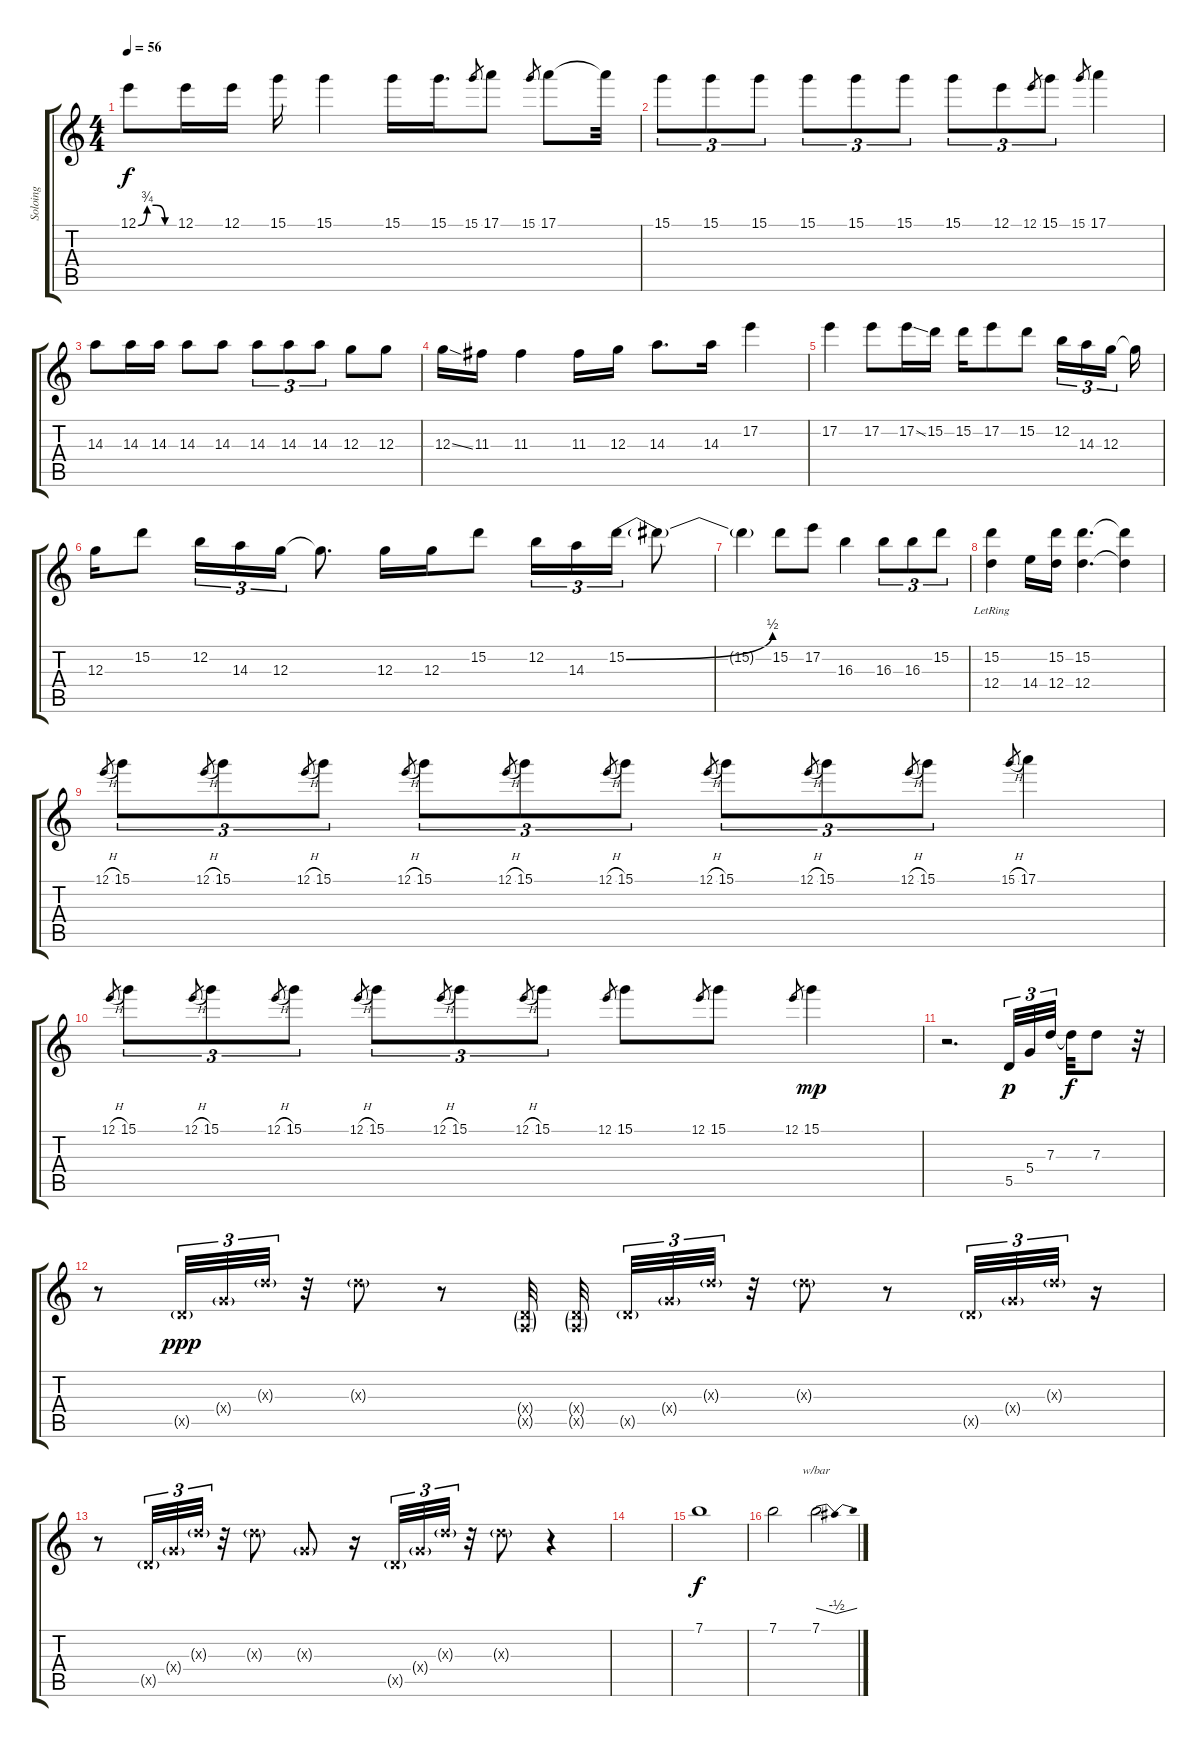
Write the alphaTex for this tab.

\track ("Soloing" "Soloing") {instrument overdrivenguitar}
\staff {score tabs}
\tuning (E4 B3 G3 D3 A2 D2) {hide}
\ts (4 4)
\tempo 56
\clef g2
\ks c
12.1{be (custom 0 0 15 3 30 3 45 0 60 0)}.8{dy f} 12.1.16 12.1.16 15.1.16 15.1.4 15.1.16 15.1.16{d} 15.1.8{gr} 17.1.8 15.1.8{gr} 17.1.8 17.1{t}.32 |
15.1.8{tu (3 2)} 15.1.8{tu (3 2)} 15.1.8{tu (3 2)} 15.1.8{tu (3 2)} 15.1.8{tu (3 2)} 15.1.8{tu (3 2)} 15.1.8{tu (3 2)} 12.1.8{tu (3 2)} 12.1.8{gr} 15.1.8{tu (3 2)} 15.1.8{gr} 17.1.4 |
14.3.8 14.3.16 14.3.16 14.3.8 14.3.8 14.3.8{tu (3 2)} 14.3.8{tu (3 2)} 14.3.8{tu (3 2)} 12.3.8 12.3.8 |
12.3{ss}.16 11.3.16 11.3.4 11.3.16 12.3.16 14.3.8{d} 14.3.16 17.2.4 |
17.2.4 17.2.8 17.2{ss}.16 15.2.16 15.2.16 17.2.8 15.2.8 12.2.16{tu (3 2)} 14.3.16{tu (3 2)} 12.3.16{tu (3 2)} 12.3{t}.16 |
12.3.16 15.2.8 12.2.16{tu (3 2)} 14.3.16{tu (3 2)} 12.3.16{tu (3 2)} 12.3{t}.8{d} 12.3.16 12.3.16 15.2.8 12.2.16{tu (3 2)} 14.3.16{tu (3 2)} 15.2{be (bend 0 0 60 2)}.16{tu (3 2)} 15.2{t}.8 |
15.2{t}.4 15.2.8 17.2.8 16.3.4 16.3.8{tu (3 2)} 16.3.8{tu (3 2)} 15.2.8{tu (3 2)} |
(15.2{lr} 12.4).4 14.4.16 (15.2 12.4).16 (15.2 12.4).4{d} (15.2{t} 12.4{t}).4 |
12.1{h}.8{gr} 15.1.8{tu (3 2)} 12.1{h}.8{gr} 15.1.8{tu (3 2)} 12.1{h}.8{gr} 15.1.8{tu (3 2)} 12.1{h}.8{gr} 15.1.8{tu (3 2)} 12.1{h}.8{gr} 15.1.8{tu (3 2)} 12.1{h}.8{gr} 15.1.8{tu (3 2)} 12.1{h}.8{gr} 15.1.8{tu (3 2)} 12.1{h}.8{gr} 15.1.8{tu (3 2)} 12.1{h}.8{gr} 15.1.8{tu (3 2)} 15.1{h}.8{gr} 17.1.4 |
12.1{h}.8{gr} 15.1.8{tu (3 2)} 12.1{h}.8{gr} 15.1.8{tu (3 2)} 12.1{h}.8{gr} 15.1.8{tu (3 2)} 12.1{h}.8{gr} 15.1.8{tu (3 2)} 12.1{h}.8{gr} 15.1.8{tu (3 2)} 12.1{h}.8{gr} 15.1.8{tu (3 2)} 12.1.8{gr} 15.1.8 12.1.8{gr} 15.1.8 12.1.8{gr} 15.1.4{dy mp} |
r.2{d} 5.5.32{tu (3 2) dy p} 5.4.32{tu (3 2)} 7.3.32{tu (3 2)} 7.3{t}.32{dy f} 7.3.8 r.32 |
r.8 5.5{g x}.32{tu (3 2) dy ppp} 5.4{g x}.32{tu (3 2)} 7.3{g x}.32{tu (3 2)} r.32 7.3{g x}.8 r.8 (0.4{g x} 0.5{g x}).32 (0.4{g x} 0.5{g x}).32 5.5{g x}.32{tu (3 2)} 5.4{g x}.32{tu (3 2)} 7.3{g x}.32{tu (3 2)} r.32 7.3{g x}.8 r.8 5.5{g x}.32{tu (3 2)} 5.4{g x}.32{tu (3 2)} 7.3{g x}.32{tu (3 2)} r.16 |
r.8 5.5{g x}.32{tu (3 2)} 5.4{g x}.32{tu (3 2)} 7.3{g x}.32{tu (3 2)} r.32 7.3{g x}.8 0.3{g x}.8 r.16 5.5{g x}.32{tu (3 2)} 5.4{g x}.32{tu (3 2)} 7.3{g x}.32{tu (3 2)} r.32 7.3{g x}.8 r.4 |
|
7.1.1{dy f} |
7.1.2 7.1.2{tbe (dip default 0 0 30 -2 60 0)}
